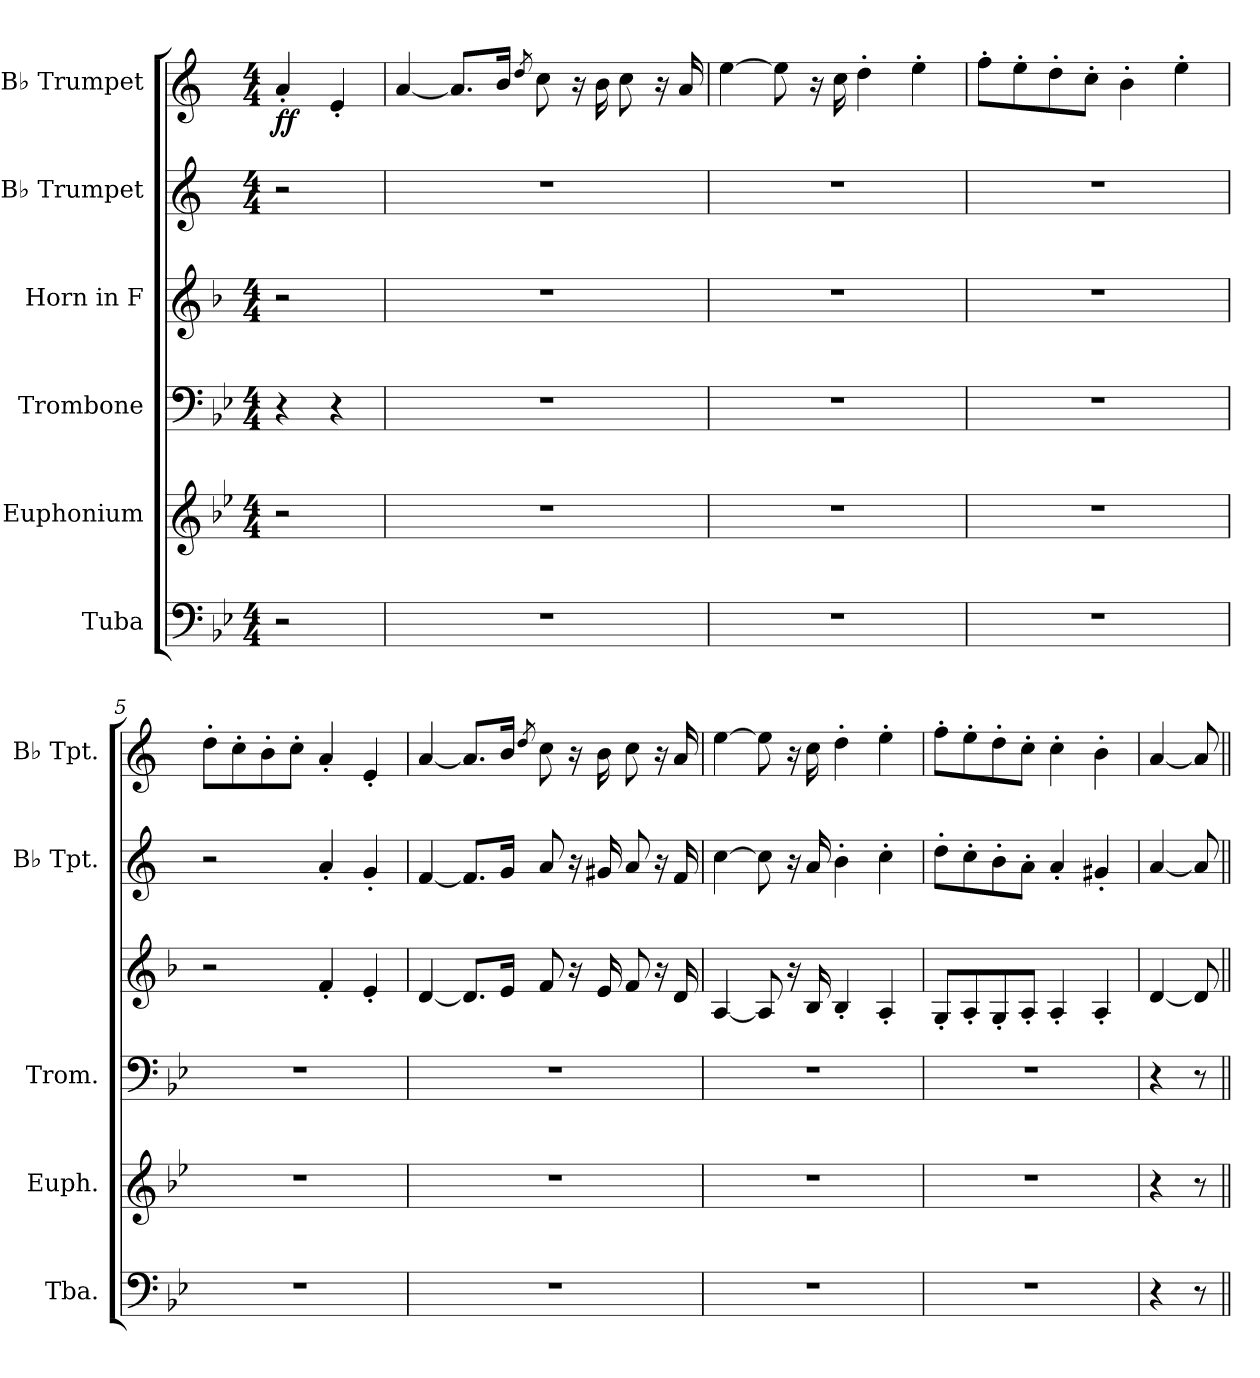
**kern	**kern	**kern	**kern	**kern	**kern	**dynam
*part6	*part5	*part4	*part3	*part2	*part1	*part1
*staff6	*staff5	*staff4	*staff3	*staff2	*staff1	*staff1
*I"Tuba	*I"Euphonium	*I"Trombone	*I"Horn in F	*I"B♭ Trumpet	*I"B♭ Trumpet	*
*I'Tba.	*I'Euph.	*I'Trom.	*	*I'B♭ Tpt.	*I'B♭ Tpt.	*
*clefF4	*clefG2	*clefF4	*clefG2	*clefG2	*clefG2	*
*	*ITrd8c14	*	*ITrd4c7	*ITrd1c2	*ITrd1c2	*
*k[b-e-]	*k[b-e-]	*k[b-e-]	*k[b-e-]	*k[b-e-]	*k[b-e-]	*
*M4/4	*M4/4	*M4/4	*M4/4	*M4/4	*M4/4	*
=1	=1	=1	=1	=1	=1	=1
!	!	!	!	!	!	!LO:DY:b
2r	2r	4r	2r	2r	4g'/	ff
.	.	4r	.	.	4d'/	.
=2	=2	=2	=2	=2	=2	=2
1r	1r	1r	1r	1r	[4g/	.
.	.	.	.	.	8.g/L]	.
.	.	.	.	.	16a/Jk	.
.	.	.	.	.	8qcc/	.
.	.	.	.	.	8b-\	.
.	.	.	.	.	16r	.
.	.	.	.	.	16a\	.
.	.	.	.	.	8b-\	.
.	.	.	.	.	16r	.
.	.	.	.	.	16g/	.
=3	=3	=3	=3	=3	=3	=3
1r	1r	1r	1r	1r	[4dd\	.
.	.	.	.	.	8dd\]	.
.	.	.	.	.	16r	.
.	.	.	.	.	16b-\	.
.	.	.	.	.	4cc'\	.
.	.	.	.	.	4dd'\	.
=4	=4	=4	=4	=4	=4	=4
1r	1r	1r	1r	1r	8ee-'\L	.
.	.	.	.	.	8dd'\	.
.	.	.	.	.	8cc'\	.
.	.	.	.	.	8b-'\J	.
.	.	.	.	.	4a'\	.
.	.	.	.	.	4dd'\	.
=5	=5	=5	=5	=5	=5	=5
1r	1r	1r	2r	2r	8cc'\L	.
.	.	.	.	.	8b-'\	.
.	.	.	.	.	8a'\	.
.	.	.	.	.	8b-'\J	.
.	.	.	4B-'/	4g'/	4g'/	.
.	.	.	4A'/	4f'/	4d'/	.
!!LO:LB:g=z
=6	=6	=6	=6	=6	=6	=6
1r	1r	1r	[4G/	[4e-/	[4g/	.
.	.	.	8.G/L]	8.e-/L]	8.g/L]	.
.	.	.	16A/Jk	16f/Jk	16a/Jk	.
.	.	.	.	.	8qcc/	.
.	.	.	8B-/	8g/	8b-\	.
.	.	.	16r	16r	16r	.
.	.	.	16A/	16f#X/	16a\	.
.	.	.	8B-/	8g/	8b-\	.
.	.	.	16r	16r	16r	.
.	.	.	16G/	16e-/	16g/	.
=7	=7	=7	=7	=7	=7	=7
1r	1r	1r	[4D/	[4b-\	[4dd\	.
.	.	.	8D/]	8b-\]	8dd\]	.
.	.	.	16r	16r	16r	.
.	.	.	16E-/	16g/	16b-\	.
.	.	.	4E-'/	4a'\	4cc'\	.
.	.	.	4D'/	4b-'\	4dd'\	.
=8	=8	=8	=8	=8	=8	=8
1r	1r	1r	8C'/L	8cc'\L	8ee-'\L	.
.	.	.	8D'/	8b-'\	8dd'\	.
.	.	.	8C'/	8a'\	8cc'\	.
.	.	.	8D'/J	8g'\J	8b-'\J	.
.	.	.	4D'/	4g'/	4b-'\	.
.	.	.	4D'/	4f#X'/	4a'\	.
=9	=9	=9	=9	=9	=9	=9
4r	4r	4r	[4G/	[4g/	[4g/	.
8r	8r	8r	8G/]	8g/]	8g/]	.
=||	=||	=||	=||	=||	=||	=||
*-	*-	*-	*-	*-	*-	*-
